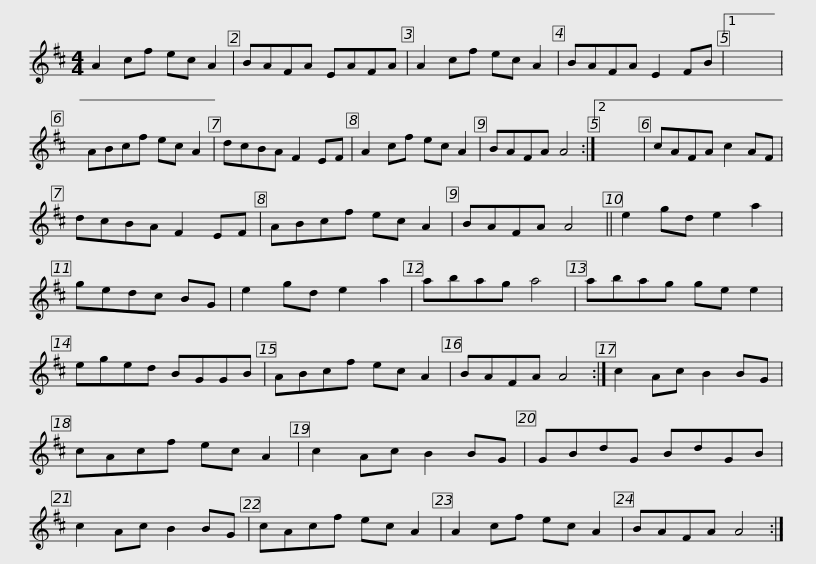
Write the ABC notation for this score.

X:1
L:1/8
M:4/4
I:linebreak $
K:D
V:1 treble
V:1
 A2 cf ec A2 | BAFA EAFA | A2 cf ec A2 | BAFA E2 FB |1 x8 | %5
 ABcf ec A2 | dcBA F2 EF |$ A2 cf ec A2 | BAFA A4 :|2 x8 | %10
 cAFA c2 AF | dcBA F2 EF | ABcf ec A2 | BAFA A4 ||$ e2 gd e2 a2 | %15
 gedc BG | e2 gd e2 a2 | abag a4 | abag ge e2 | eged BGGB |$ %20
 ABcf ec A2 | BAFA A4 :| c2 Ac B2 BG | cAcf ec A2 | c2 Ac B2 BG | %25
 GBdG BdGB |$ c2 Ac B2 BG | cAcf ec A2 | A2 cf ec A2 | BAFA A4 :| %30
